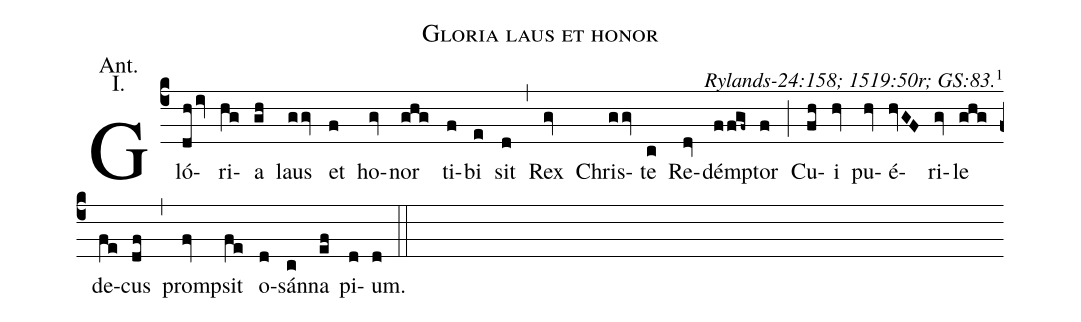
name: Gloria laus et honor;
commentary: Rylands-24:158; 1519:50r; GS:83.\footnote{In 1519:50r. `mortális' is set G.A.AC; prece is set G.A.};
annotation: Ant.;
annotation: I.;
%%
(c4) Gló(dhiv)ri(hg)a(gh) laus(ggv) et(f) ho(gv)nor(ghg) ti(f)bi(e) sit(d) (,)
Rex(gv) Chris(ggv)te(c) Re(dv)démp(ffgf~)tor(f) (;)
Cu(fh)i(hv) pu(hv)é(hvGF)ri(gv)le(ghg) de(fe)cus(df) (,)
promp(fv)sit(fe) o(d)sán(c)na(ef) pi(d)um.(d) (::)
